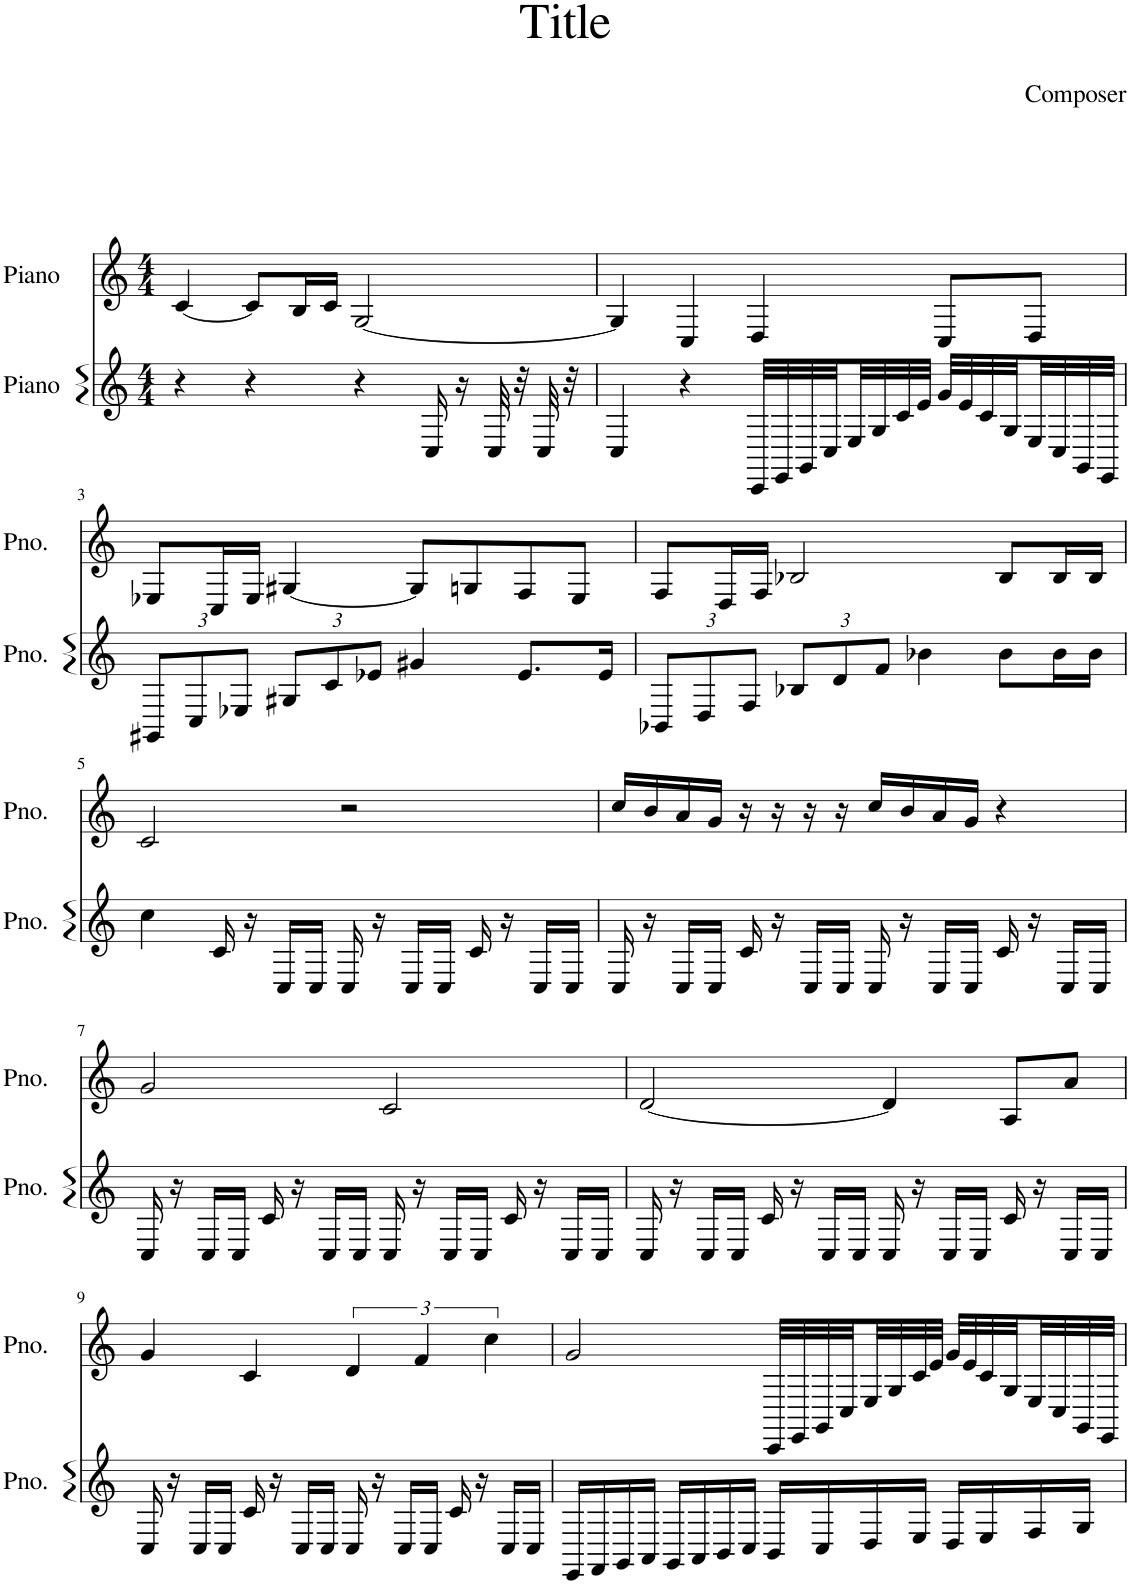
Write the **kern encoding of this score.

**kern	**kern
*part2	*part1
*staff2	*staff1
*I"Piano	*I"Piano
*I'Pno.	*I'Pno.
*clefG2	*clefG2
*k[]	*k[]
*M4/4	*M4/4
=1	=1
4r	[4c/
4r	8c/L]
.	16B/L
.	16c/JJ
4r	[2G/
16C/	.
16r	.
32C/	.
32r	.
32C/	.
32r	.
=2	=2
4C/	4G/]
4r	4C/
32CC/LLL	4D/
32EE/	.
32GG/	.
32C/	.
32E/	.
32G/	.
32c/	.
32e/JJJ	.
32g/LLL	8C/L
32e/	.
32c/	.
32G/	.
32E/	8D/J
32C/	.
32GG/	.
32EE/JJJ	.
!!LO:LB:g=z
=3	=3
*Xbrackettup	*
12GG#X/L	8E-X/L
12C/	.
.	16C/L
12E-X/J	.
.	16E-/JJ
12G#X/L	[4G#X/
12c/	.
12e-X/J	.
4g#X/	8G#/L]
.	8Gn/
8.e-/L	8F/
.	8E-/J
16e-/Jk	.
=4	=4
12BB-X/L	8F/L
12D/	.
.	16D/L
12F/J	.
.	16F/JJ
12B-X/L	2B-X/
12d/	.
12f/J	.
4b-X\	.
8b-\L	8B-/L
16b-\L	16B-/L
16b-\JJ	16B-/JJ
!!LO:LB:g=z
=5	=5
4cc\	2c/
16c/	.
16r	.
16C/LL	.
16C/JJ	.
16C/	2r
16r	.
16C/LL	.
16C/JJ	.
16c/	.
16r	.
16C/LL	.
16C/JJ	.
=6	=6
16C/	16cc/LL
16r	16b/
16C/LL	16a/
16C/JJ	16g/JJ
16c/	16r
16r	16r
16C/LL	16r
16C/JJ	16r
16C/	16cc/LL
16r	16b/
16C/LL	16a/
16C/JJ	16g/JJ
16c/	4r
16r	.
16C/LL	.
16C/JJ	.
!!LO:LB:g=z
=7	=7
16C/	2g/
16r	.
16C/LL	.
16C/JJ	.
16c/	.
16r	.
16C/LL	.
16C/JJ	.
16C/	2c/
16r	.
16C/LL	.
16C/JJ	.
16c/	.
16r	.
16C/LL	.
16C/JJ	.
=8	=8
16C/	[2d/
16r	.
16C/LL	.
16C/JJ	.
16c/	.
16r	.
16C/LL	.
16C/JJ	.
16C/	4d/]
16r	.
16C/LL	.
16C/JJ	.
16c/	8A/L
16r	.
16C/LL	8a/J
16C/JJ	.
!!LO:LB:g=z
=9	=9
16C/	4g/
16r	.
16C/LL	.
16C/JJ	.
16c/	4c/
16r	.
16C/LL	.
16C/JJ	.
16C/	6d/
16r	.
16C/LL	.
.	6f/
16C/JJ	.
16c/	.
16r	.
.	6cc\
16C/LL	.
16C/JJ	.
=10	=10
16EE/LL	2g/
16FF/	.
16GG/	.
16AA/JJ	.
16GG/LL	.
16AA/	.
16BB/	.
16C/JJ	.
16BB/LL	32CC/LLL
.	32EE/
16C/	32GG/
.	32C/
16D/	32E/
.	32G/
16E/JJ	32c/
.	32e/JJJ
16D/LL	32g/LLL
.	32e/
16E/	32c/
.	32G/
16F/	32E/
.	32C/
16G/JJ	32GG/
.	32EE/JJJ
=	=
*-	*-
